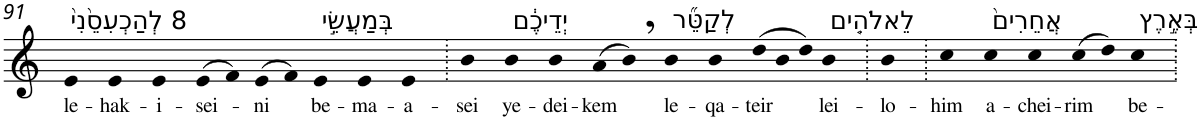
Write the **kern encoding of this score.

**kern	**text
*part1	*part1
*staff1	*staff1
*I"Piano	*
*I'Pno	*
!!LO:PB:g=z
*clefG2	*
*k[]	*
=91	=91
!LO:TX:a:t=8 לְהַכְעִסֵ֙נִי֙	!
!	!LO:LY:b
4e	le-
!	!LO:LY:b
4e	-hak-
!	!LO:LY:b
4e	-i-
!	!LO:LY:b
(>8e	-sei-
8f)	.
!	!LO:LY:b
(>8e	-ni
8f)	.
!LO:TX:a:t=בְּמַעֲשֵׂ֣י	!
!	!LO:LY:b
4e	be-
!	!LO:LY:b
4e	-ma-
!	!LO:LY:b
4e	-a-
=92.	=92.
!	!LO:LY:b
4b	-sei
!LO:TX:a:t=יְדֵיכֶ֔ם	!
!	!LO:LY:b
4b	ye-
!	!LO:LY:b
4b	-dei-
!	!LO:LY:b
(>8a	-kem
8b,)	.
!LO:TX:a:t=לְקַטֵּ֞ר	!
!	!LO:LY:b
4b	le-
!	!LO:LY:b
4b	-qa-
*Xtuplet	*
!	!LO:LY:b
(>12dd	-teir
12b	.
12dd)	.
!LO:TX:a:t=לֵאלֹהִ֤ים	!
!	!LO:LY:b
4b	lei-
=93.	=93.
!	!LO:LY:b
4b	-lo-
=94.	=94.
!	!LO:LY:b
4cc	-him
!LO:TX:a:t=אֲחֵרִים֙	!
!	!LO:LY:b
4cc	a-
!	!LO:LY:b
4cc	-chei-
!	!LO:LY:b
(>8cc	-rim
8dd)	.
!LO:TX:a:t=בְּאֶ֣רֶץ	!
!	!LO:LY:b
4cc	be-
=.	=.
*-	*-
